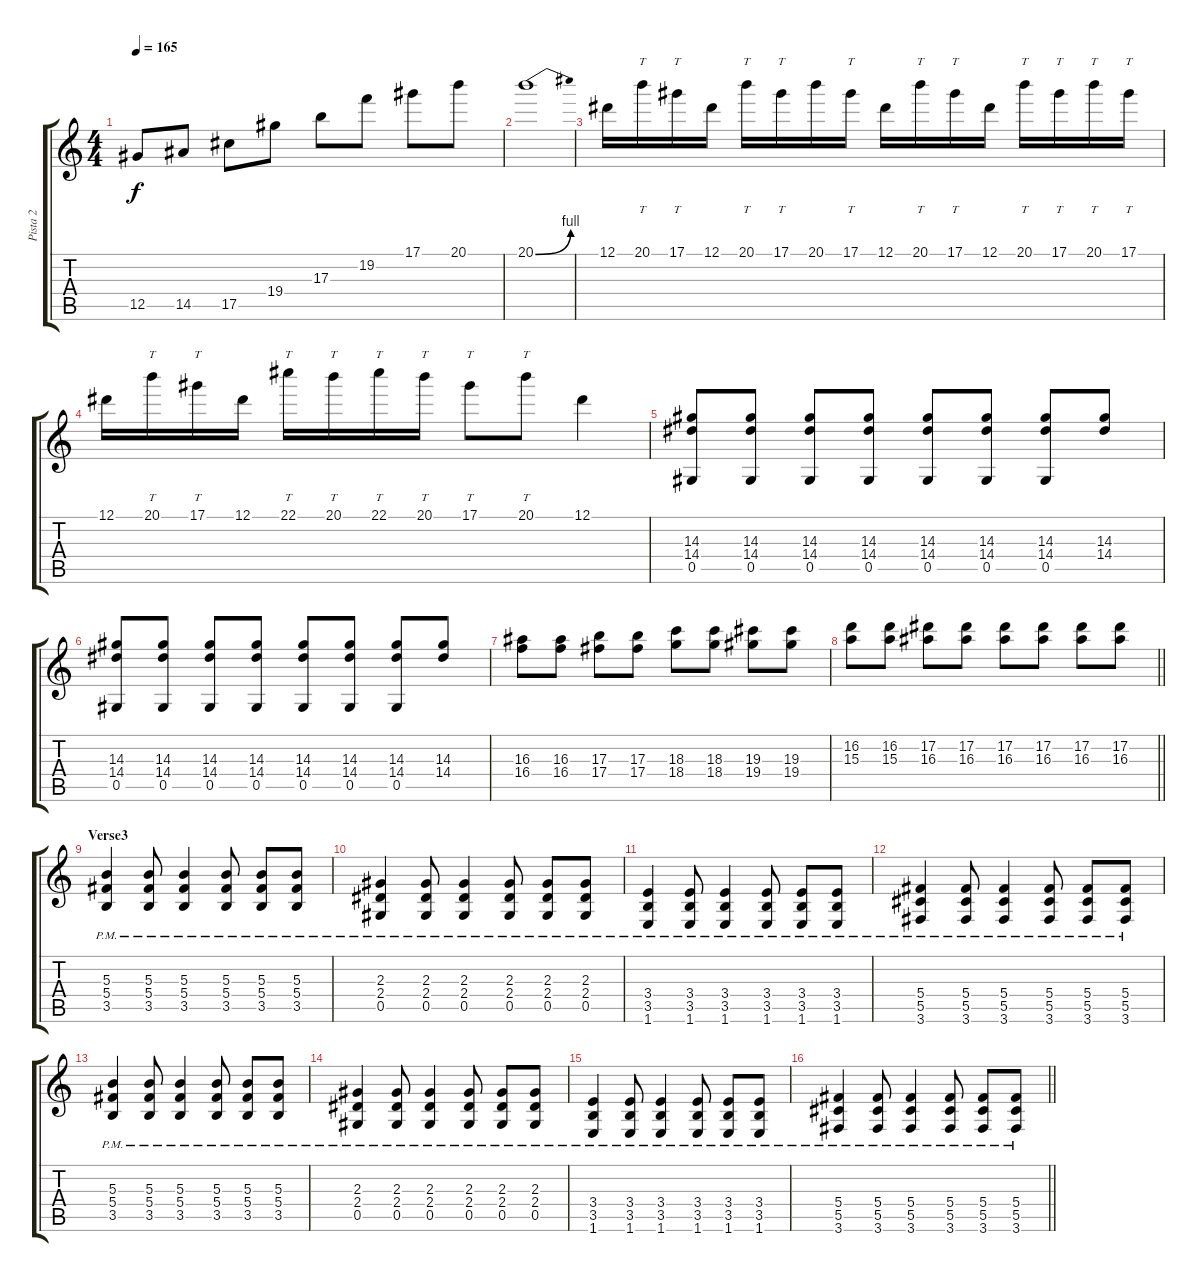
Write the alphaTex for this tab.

\track ("Pista 2" "Pista 2") {instrument overdrivenguitar}
\staff {score tabs}
\tuning (Eb4 Bb3 Gb3 Db3 Ab2 Eb2) {hide}
\ts (4 4)
\tempo 165
\clef g2
\ks c
12.5.8{dy f} 14.5.8 17.5.8 19.4.8 17.3.8 19.2.8 17.1.8 20.1.8 |
20.1{be (bend 0 0 60 4)}.1 |
12.1.16 20.1.16{tt} 17.1.16{tt} 12.1.16 20.1.16{tt} 17.1.16{tt} 20.1.16 17.1.16{tt} 12.1.16 20.1.16{tt} 17.1.16{tt} 12.1.16 20.1.16{tt} 17.1.16{tt} 20.1.16{tt} 17.1.16{tt} |
12.1.16 20.1.16{tt} 17.1.16{tt} 12.1.16 22.1.16{tt} 20.1.16{tt} 22.1.16{tt} 20.1.16{tt} 17.1.8{tt} 20.1.8{tt} 12.1.4 |
(14.3 14.4 0.5).8 (14.3 14.4 0.5).8 (14.3 14.4 0.5).8 (14.3 14.4 0.5).8 (14.3 14.4 0.5).8 (14.3 14.4 0.5).8 (14.3 14.4 0.5).8 (14.3 14.4).8 |
(14.3 14.4 0.5).8 (14.3 14.4 0.5).8 (14.3 14.4 0.5).8 (14.3 14.4 0.5).8 (14.3 14.4 0.5).8 (14.3 14.4 0.5).8 (14.3 14.4 0.5).8 (14.3 14.4).8 |
(16.3 16.4).8 (16.3 16.4).8 (17.3 17.4).8 (17.3 17.4).8 (18.3 18.4).8 (18.3 18.4).8 (19.3 19.4).8 (19.3 19.4).8 |
\barLineRight lightlight
(16.2 15.3).8 (16.2 15.3).8 (17.2 16.3).8 (17.2 16.3).8 (17.2 16.3).8 (17.2 16.3).8 (17.2 16.3).8 (17.2 16.3).8 |
\section ("" "Verse3")
(5.3{pm} 5.4{pm} 3.5{pm}).4 (5.3{pm} 5.4{pm} 3.5{pm}).8 (5.3{pm} 5.4{pm} 3.5{pm}).4 (5.3{pm} 5.4{pm} 3.5{pm}).8 (5.3{pm} 5.4{pm} 3.5{pm}).8 (5.3{pm} 5.4{pm} 3.5{pm}).8 |
(2.3{pm} 2.4{pm} 0.5{pm}).4 (2.3{pm} 2.4{pm} 0.5{pm}).8 (2.3{pm} 2.4{pm} 0.5{pm}).4 (2.3{pm} 2.4{pm} 0.5{pm}).8 (2.3{pm} 2.4{pm} 0.5{pm}).8 (2.3{pm} 2.4{pm} 0.5{pm}).8 |
(3.4{pm} 3.5{pm} 1.6{pm}).4 (3.4{pm} 3.5{pm} 1.6{pm}).8 (3.4{pm} 3.5{pm} 1.6{pm}).4 (3.4{pm} 3.5{pm} 1.6{pm}).8 (3.4{pm} 3.5{pm} 1.6{pm}).8 (3.4{pm} 3.5{pm} 1.6{pm}).8 |
(5.4{pm} 5.5{pm} 3.6{pm}).4 (5.4{pm} 5.5{pm} 3.6{pm}).8 (5.4{pm} 5.5{pm} 3.6{pm}).4 (5.4{pm} 5.5{pm} 3.6{pm}).8 (5.4{pm} 5.5{pm} 3.6{pm}).8 (5.4{pm} 5.5{pm} 3.6{pm}).8 |
(5.3{pm} 5.4{pm} 3.5{pm}).4 (5.3{pm} 5.4{pm} 3.5{pm}).8 (5.3{pm} 5.4{pm} 3.5{pm}).4 (5.3{pm} 5.4{pm} 3.5{pm}).8 (5.3{pm} 5.4{pm} 3.5{pm}).8 (5.3{pm} 5.4{pm} 3.5{pm}).8 |
(2.3{pm} 2.4{pm} 0.5{pm}).4 (2.3{pm} 2.4{pm} 0.5{pm}).8 (2.3{pm} 2.4{pm} 0.5{pm}).4 (2.3{pm} 2.4{pm} 0.5{pm}).8 (2.3{pm} 2.4{pm} 0.5{pm}).8 (2.3{pm} 2.4{pm} 0.5{pm}).8 |
(3.4{pm} 3.5{pm} 1.6{pm}).4 (3.4{pm} 3.5{pm} 1.6{pm}).8 (3.4{pm} 3.5{pm} 1.6{pm}).4 (3.4{pm} 3.5{pm} 1.6{pm}).8 (3.4{pm} 3.5{pm} 1.6{pm}).8 (3.4{pm} 3.5{pm} 1.6{pm}).8 |
\barLineRight lightlight
(5.4{pm} 5.5{pm} 3.6{pm}).4 (5.4{pm} 5.5{pm} 3.6{pm}).8 (5.4{pm} 5.5{pm} 3.6{pm}).4 (5.4{pm} 5.5{pm} 3.6{pm}).8 (5.4{pm} 5.5{pm} 3.6{pm}).8 (5.4{pm} 5.5{pm} 3.6{pm}).8
